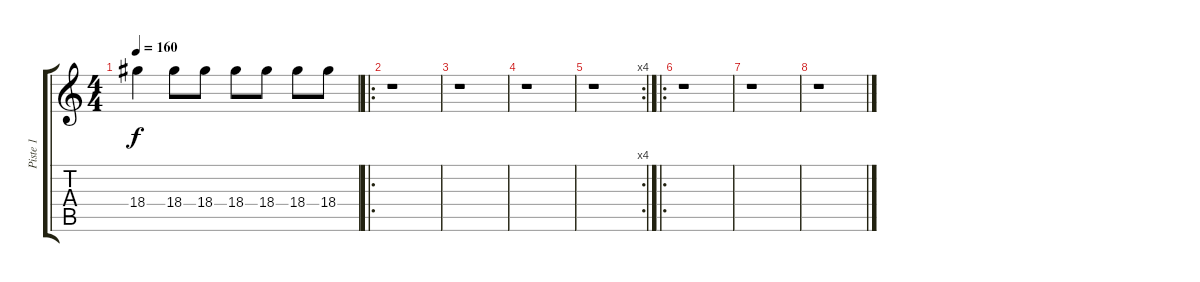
\track ("Piste 1" "Piste 1") {instrument overdrivenguitar}
\staff {score tabs}
\tuning (E4 B3 G3 D3 A2 E2) {hide}
\ts (4 4)
\tempo 160
\clef g2
\ks c
18.4.4{dy f} 18.4.8 18.4.8 18.4.8 18.4.8 18.4.8 18.4.8 |
\ro
r.1 |
r.1 |
r.1 |
\rc 4
r.1 |
\ro
r.1 |
r.1 |
r.1
